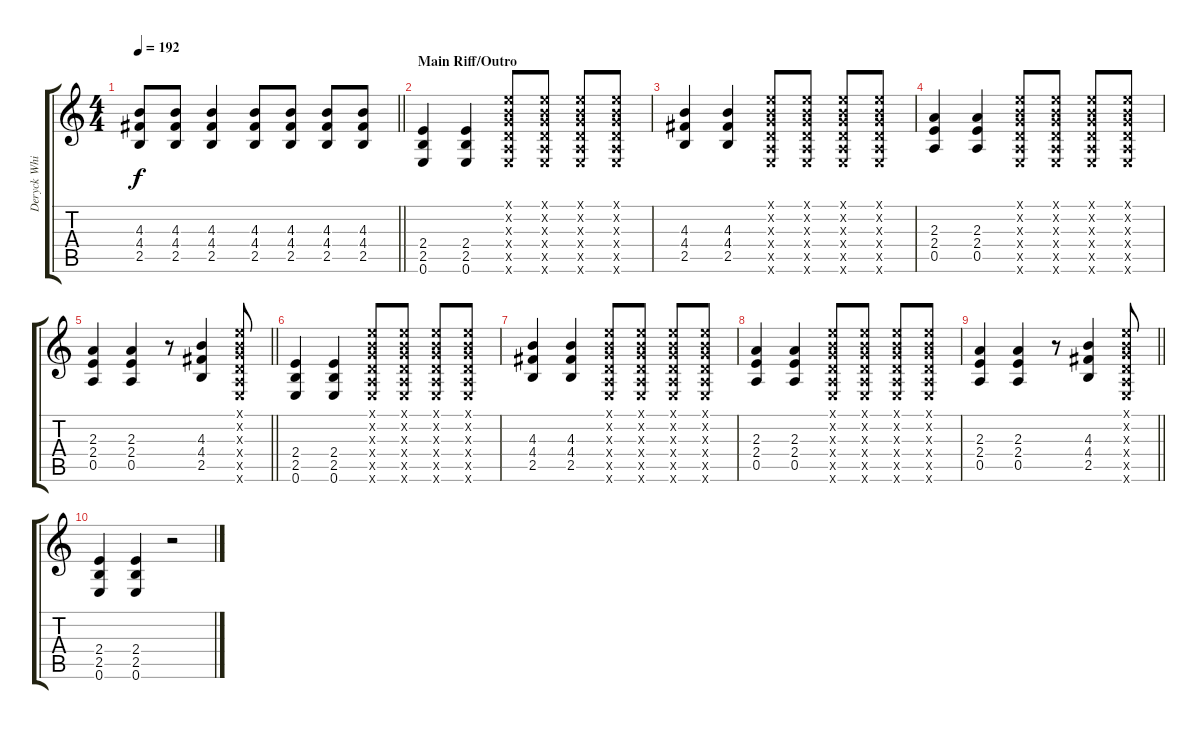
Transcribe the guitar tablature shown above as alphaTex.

\track ("Deryck Whibley Rhythm" "Deryck Whi") {instrument distortionguitar}
\staff {score tabs}
\tuning (E4 B3 G3 D3 A2 E2) {hide}
\ts (4 4)
\tempo 192
\clef g2
\barLineRight lightlight
\ks c
(4.3{t} 4.4{t} 2.5{t}).8{dy f} (4.3 4.4 2.5).8 (4.3 4.4 2.5).4 (4.3 4.4 2.5).8 (4.3 4.4 2.5).8 (4.3 4.4 2.5).8 (4.3 4.4 2.5).8 |
\section ("" "Main Riff/Outro")
(2.4 2.5 0.6).4{volume 13 instrument distortionguitar} (2.4 2.5 0.6).4 (0.1{x} 0.2{x} 0.3{x} 0.4{x} 0.5{x} 0.6{x}).8 (0.1{x} 0.2{x} 0.3{x} 0.4{x} 0.5{x} 0.6{x}).8 (0.1{x} 0.2{x} 0.3{x} 0.4{x} 0.5{x} 0.6{x}).8 (0.1{x} 0.2{x} 0.3{x} 0.4{x} 0.5{x} 0.6{x}).8 |
(4.3 4.4 2.5).4 (4.3 4.4 2.5).4 (0.1{x} 0.2{x} 0.3{x} 0.4{x} 0.5{x} 0.6{x}).8 (0.1{x} 0.2{x} 0.3{x} 0.4{x} 0.5{x} 0.6{x}).8 (0.1{x} 0.2{x} 0.3{x} 0.4{x} 0.5{x} 0.6{x}).8 (0.1{x} 0.2{x} 0.3{x} 0.4{x} 0.5{x} 0.6{x}).8 |
(2.3 2.4 0.5).4 (2.3 2.4 0.5).4 (0.1{x} 0.2{x} 0.3{x} 0.4{x} 0.5{x} 0.6{x}).8 (0.1{x} 0.2{x} 0.3{x} 0.4{x} 0.5{x} 0.6{x}).8 (0.1{x} 0.2{x} 0.3{x} 0.4{x} 0.5{x} 0.6{x}).8 (0.1{x} 0.2{x} 0.3{x} 0.4{x} 0.5{x} 0.6{x}).8 |
\barLineRight lightlight
(2.3 2.4 0.5).4 (2.3 2.4 0.5).4 r.8 (4.3 4.4 2.5).4 (0.1{x} 0.2{x} 0.3{x} 0.4{x} 0.5{x} 0.6{x}).8 |
(2.4 2.5 0.6).4{volume 13 instrument distortionguitar} (2.4 2.5 0.6).4 (0.1{x} 0.2{x} 0.3{x} 0.4{x} 0.5{x} 0.6{x}).8 (0.1{x} 0.2{x} 0.3{x} 0.4{x} 0.5{x} 0.6{x}).8 (0.1{x} 0.2{x} 0.3{x} 0.4{x} 0.5{x} 0.6{x}).8 (0.1{x} 0.2{x} 0.3{x} 0.4{x} 0.5{x} 0.6{x}).8 |
(4.3 4.4 2.5).4 (4.3 4.4 2.5).4 (0.1{x} 0.2{x} 0.3{x} 0.4{x} 0.5{x} 0.6{x}).8 (0.1{x} 0.2{x} 0.3{x} 0.4{x} 0.5{x} 0.6{x}).8 (0.1{x} 0.2{x} 0.3{x} 0.4{x} 0.5{x} 0.6{x}).8 (0.1{x} 0.2{x} 0.3{x} 0.4{x} 0.5{x} 0.6{x}).8 |
(2.3 2.4 0.5).4 (2.3 2.4 0.5).4 (0.1{x} 0.2{x} 0.3{x} 0.4{x} 0.5{x} 0.6{x}).8 (0.1{x} 0.2{x} 0.3{x} 0.4{x} 0.5{x} 0.6{x}).8 (0.1{x} 0.2{x} 0.3{x} 0.4{x} 0.5{x} 0.6{x}).8 (0.1{x} 0.2{x} 0.3{x} 0.4{x} 0.5{x} 0.6{x}).8 |
\barLineRight lightlight
(2.3 2.4 0.5).4 (2.3 2.4 0.5).4 r.8 (4.3 4.4 2.5).4 (0.1{x} 0.2{x} 0.3{x} 0.4{x} 0.5{x} 0.6{x}).8 |
(2.4 2.5 0.6).4 (2.4 2.5 0.6).4 r.2
